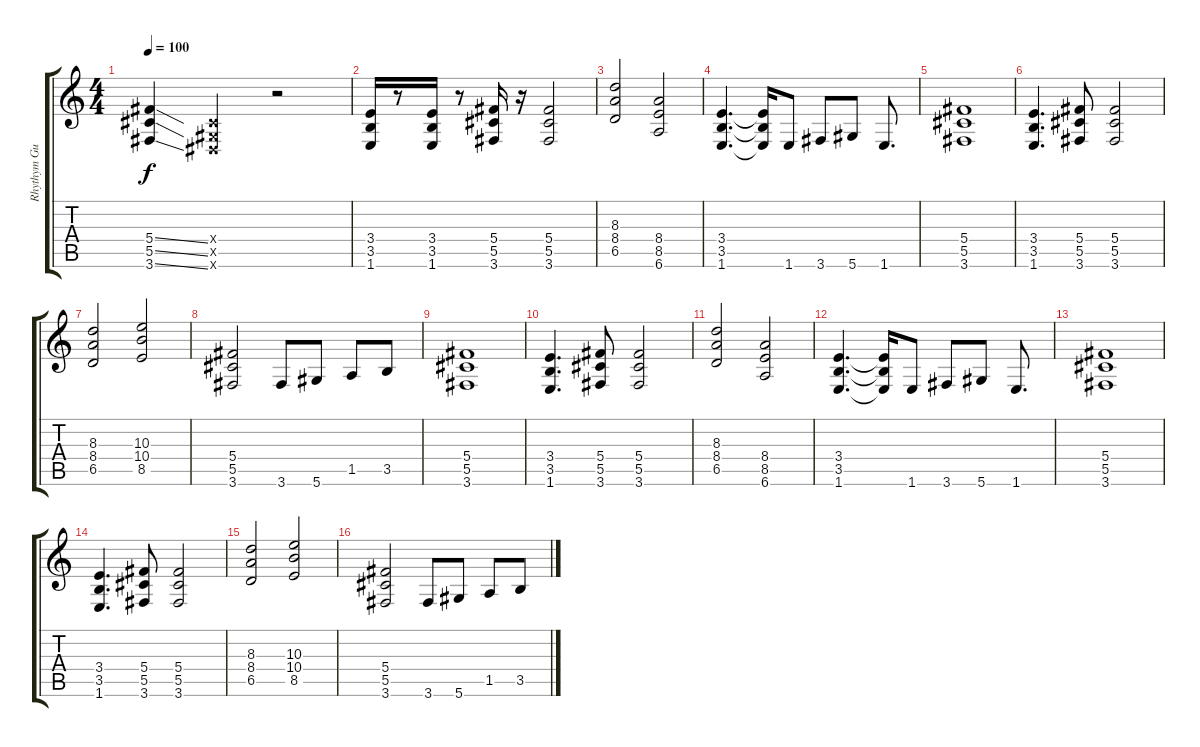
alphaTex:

\track ("Rhythym Guitar" "Rhythym Gu") {instrument distortionguitar}
\staff {score tabs}
\tuning (Eb4 Bb3 Gb3 Db3 Ab2 Eb2) {hide}
\ts (4 4)
\tempo 100
\clef g2
\ks c
(5.4{ss} 5.5{ss} 3.6{ss}).4{dy f} (0.4{x} 0.5{x} 0.6{x}).4 r.2 |
(3.4 3.5 1.6).16 r.8 (3.4 3.5 1.6).16 r.8 (5.4 5.5 3.6).16 r.16 (5.4 5.5 3.6).2 |
(8.3 8.4 6.5).2 (8.4 8.5 6.6).2 |
(3.4 3.5 1.6).4{d} (3.4{t} 3.5{t} 1.6{t}).16 1.6.8 3.6.8 5.6.8 1.6.8{d} |
(5.4 5.5 3.6).1 |
(3.4 3.5 1.6).4{d} (5.4 5.5 3.6).8 (5.4 5.5 3.6).2 |
(8.3 8.4 6.5).2 (10.3 10.4 8.5).2 |
(5.4 5.5 3.6).2 3.6.8 5.6.8 1.5.8 3.5.8 |
(5.4 5.5 3.6).1 |
(3.4 3.5 1.6).4{d} (5.4 5.5 3.6).8 (5.4 5.5 3.6).2 |
(8.3 8.4 6.5).2 (8.4 8.5 6.6).2 |
(3.4 3.5 1.6).4{d} (3.4{t} 3.5{t} 1.6{t}).16 1.6.8 3.6.8 5.6.8 1.6.8{d} |
(5.4 5.5 3.6).1 |
(3.4 3.5 1.6).4{d} (5.4 5.5 3.6).8 (5.4 5.5 3.6).2 |
(8.3 8.4 6.5).2 (10.3 10.4 8.5).2 |
(5.4 5.5 3.6).2{volume 10} 3.6.8 5.6.8 1.5.8 3.5.8
